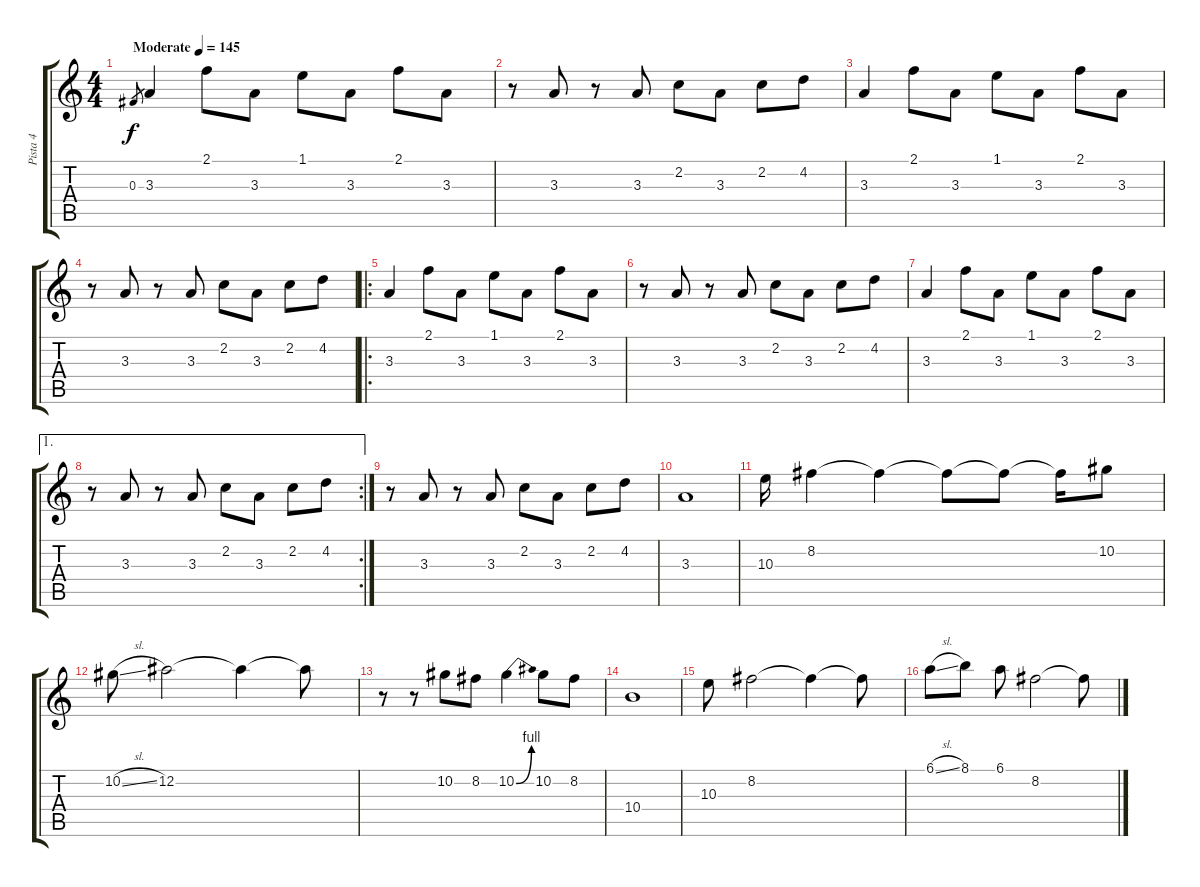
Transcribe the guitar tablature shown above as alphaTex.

\track ("Pista 4" "Pista 4") {instrument overdrivenguitar}
\staff {score tabs}
\tuning (Eb4 Bb3 Gb3 Db3 Ab2 Eb2) {hide}
\ts (4 4)
\tempo (145 "Moderate")
\clef g2
\ks c
0.3.8{gr dy f instrument overdrivenguitar} 3.3.4 2.1.8 3.3.8 1.1.8 3.3.8 2.1.8 3.3.8 |
r.8 3.3.8 r.8 3.3.8 2.2.8 3.3.8 2.2.8 4.2.8 |
3.3.4 2.1.8 3.3.8 1.1.8 3.3.8 2.1.8 3.3.8 |
r.8 3.3.8 r.8 3.3.8 2.2.8 3.3.8 2.2.8 4.2.8 |
\ro
3.3.4 2.1.8 3.3.8 1.1.8 3.3.8 2.1.8 3.3.8 |
r.8 3.3.8 r.8 3.3.8 2.2.8 3.3.8 2.2.8 4.2.8 |
3.3.4 2.1.8 3.3.8 1.1.8 3.3.8 2.1.8 3.3.8 |
\ae 1
\rc 2
r.8 3.3.8 r.8 3.3.8 2.2.8 3.3.8 2.2.8 4.2.8 |
r.8 3.3.8 r.8 3.3.8 2.2.8 3.3.8 2.2.8 4.2.8 |
3.3.1{balance 15} |
10.3.16 8.2.4 8.2{t}.4 8.2{t}.8 8.2{t}.8 8.2{t}.16 10.2.8 |
10.2{sl}.8 12.2.2 12.2{t}.4 12.2{t}.8 |
r.8 r.8 10.2.8 8.2.8 10.2{be (bend 0 0 60 4)}.4 10.2.8 8.2.8 |
10.4.1{balance 15 instrument overdrivenguitar} |
10.3.8 8.2.2 8.2{t}.4 8.2{t}.8 |
6.1{sl}.8 8.1.8 6.1.8 8.2.2 8.2{t}.8
